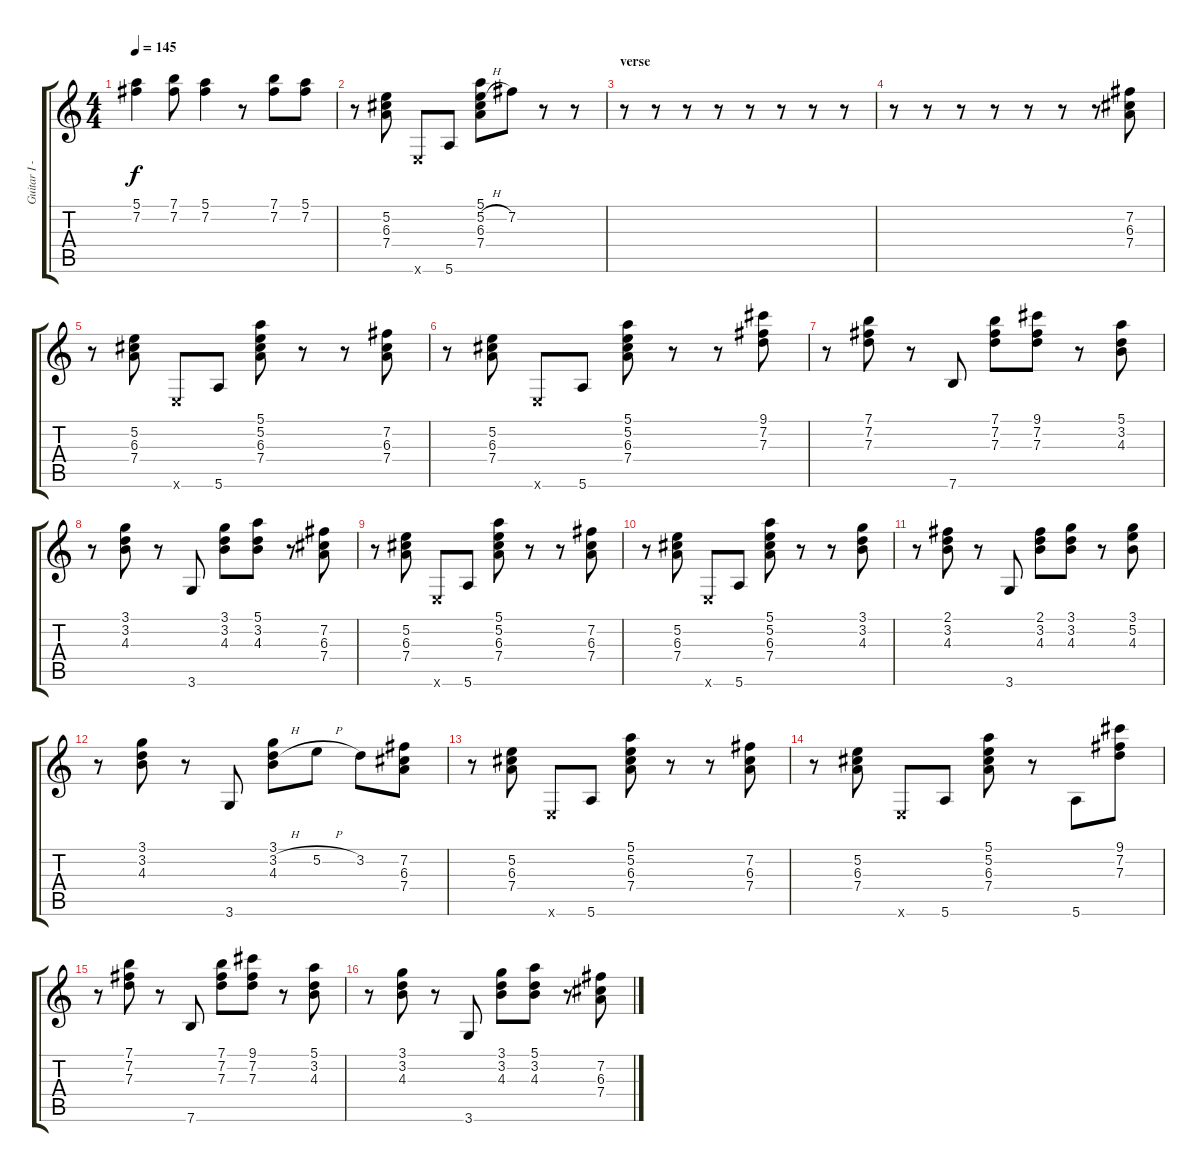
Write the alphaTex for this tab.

\track ("Guitar I - Johnny Marr" "Guitar I -") {instrument distortionguitar}
\staff {score tabs}
\tuning (E4 B3 G3 D3 A2 E2) {hide}
\ts (4 4)
\tempo 145
\clef g2
\ks c
(5.1 7.2).4{dy f} (7.1 7.2).8 (5.1 7.2).4 r.8 (7.1 7.2).8 (5.1 7.2).8 |
r.8 (5.2 6.3 7.4).8 0.6{x}.8 5.6.8 (5.1 5.2{h} 6.3 7.4).8 7.2.8 r.8 r.8 |
\section ("" "verse")
r.8 r.8 r.8 r.8 r.8 r.8 r.8 r.8 |
r.8 r.8 r.8 r.8 r.8 r.8 r.8 (7.2 6.3 7.4).8 |
r.8 (5.2 6.3 7.4).8 0.6{x}.8 5.6.8 (5.1 5.2 6.3 7.4).8 r.8 r.8 (7.2 6.3 7.4).8 |
r.8 (5.2 6.3 7.4).8 0.6{x}.8 5.6.8 (5.1 5.2 6.3 7.4).8 r.8 r.8 (9.1 7.2 7.3).8 |
r.8 (7.1 7.2 7.3).8 r.8 7.6.8 (7.1 7.2 7.3).8 (9.1 7.2 7.3).8 r.8 (5.1 3.2 4.3).8 |
r.8 (3.1 3.2 4.3).8 r.8 3.6.8 (3.1 3.2 4.3).8 (5.1 3.2 4.3).8 r.8 (7.2 6.3 7.4).8 |
r.8 (5.2 6.3 7.4).8 0.6{x}.8 5.6.8 (5.1 5.2 6.3 7.4).8 r.8 r.8 (7.2 6.3 7.4).8 |
r.8 (5.2 6.3 7.4).8 0.6{x}.8 5.6.8 (5.1 5.2 6.3 7.4).8 r.8 r.8 (3.1 3.2 4.3).8 |
r.8 (2.1 3.2 4.3).8 r.8 3.6.8 (2.1 3.2 4.3).8 (3.1 3.2 4.3).8 r.8 (3.1 5.2 4.3).8 |
r.8 (3.1 3.2 4.3).8 r.8 3.6.8 (3.1 3.2{h} 4.3).8 5.2{h}.8 3.2.8 (7.2 6.3 7.4).8 |
r.8 (5.2 6.3 7.4).8 0.6{x}.8 5.6.8 (5.1 5.2 6.3 7.4).8 r.8 r.8 (7.2 6.3 7.4).8 |
r.8 (5.2 6.3 7.4).8 0.6{x}.8 5.6.8 (5.1 5.2 6.3 7.4).8 r.8 5.6.8 (9.1 7.2 7.3).8 |
r.8 (7.1 7.2 7.3).8 r.8 7.6.8 (7.1 7.2 7.3).8 (9.1 7.2 7.3).8 r.8 (5.1 3.2 4.3).8 |
r.8 (3.1 3.2 4.3).8 r.8 3.6.8 (3.1 3.2 4.3).8 (5.1 3.2 4.3).8 r.8 (7.2 6.3 7.4).8
